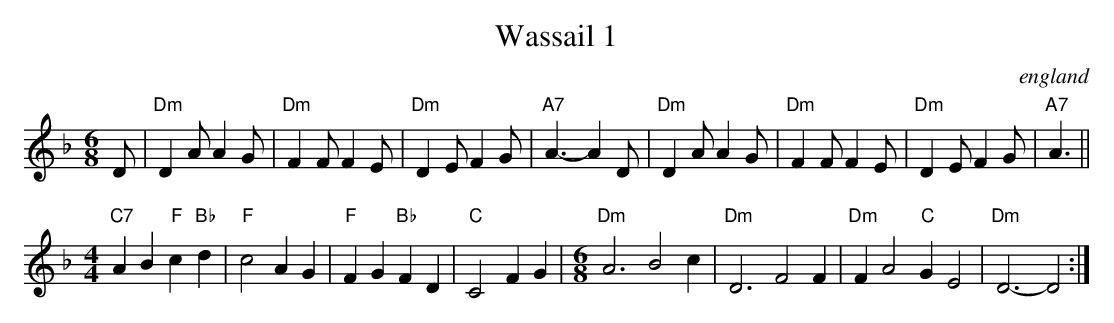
X:1
T:Wassail 1
O:england
M:6/8
K:Dm
D|"Dm"D2A A2G|"Dm"F2F F2E|"Dm"D2E F2G|"A7"A3 -A2D|"Dm"D2A A2G|"Dm"F2F F2E|\
"Dm"D2E F2G|"A7"A3 ||
M:4/4
L:1/4
"C7"AB "F"c"Bb"d|"F"c2 AG|"F"FG "Bb"FD|"C"C2 FG|\
M:6/8
"Dm"A3B2c |"Dm"D3F2F |"Dm"FA2"C"GE2 |"Dm"D3-D2:|
